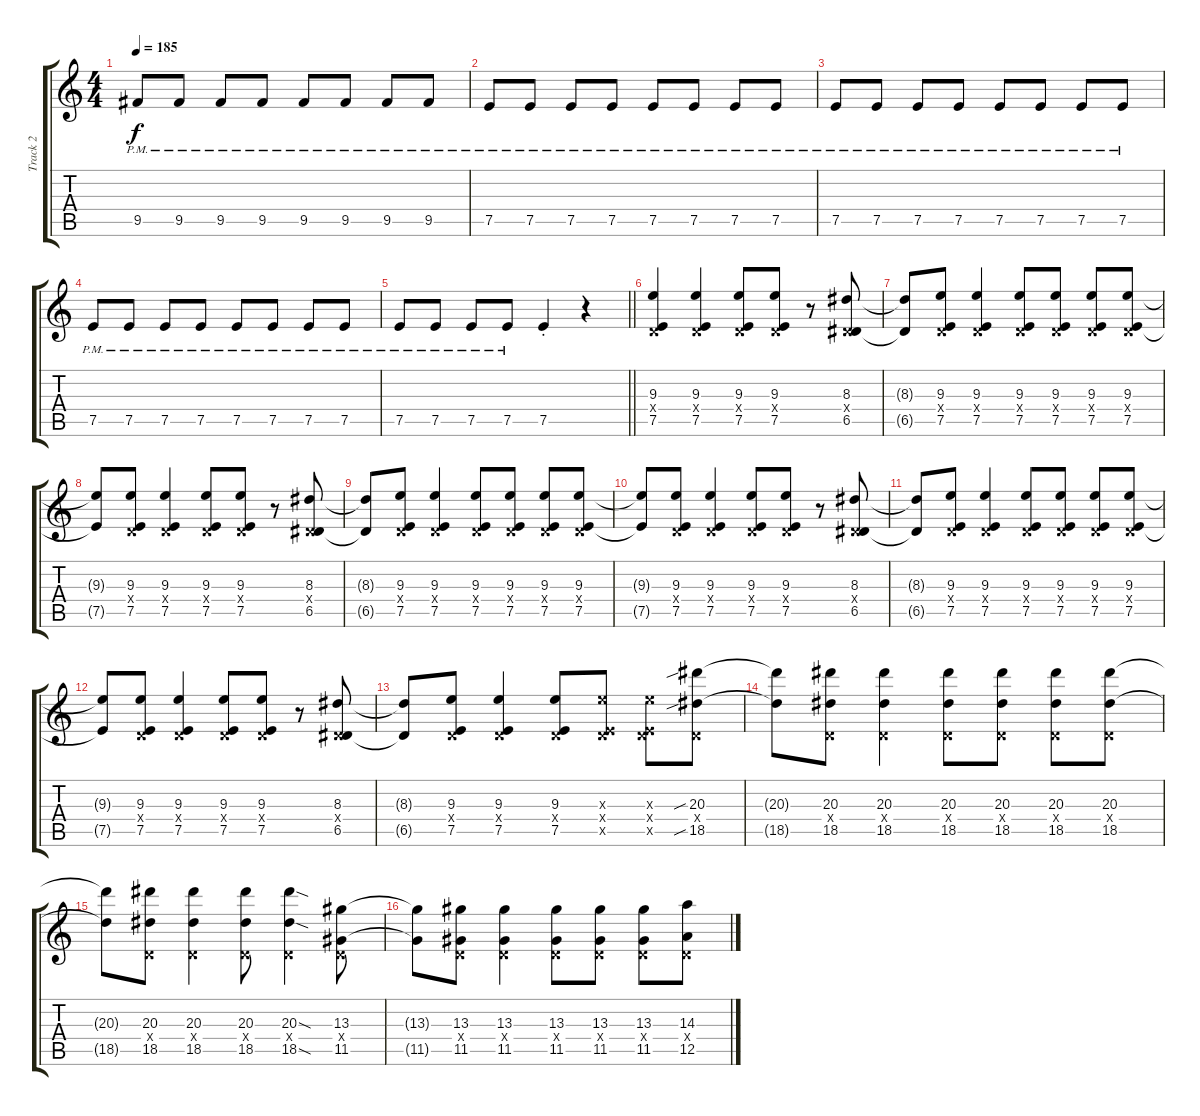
\track ("Track 2" "Track 2") {instrument overdrivenguitar}
\staff {score tabs}
\tuning (E4 B3 G3 D3 A2 E2) {hide}
\ts (4 4)
\tempo 185
\clef g2
\ks c
9.5{pm}.8{dy f} 9.5{pm}.8 9.5{pm}.8 9.5{pm}.8 9.5{pm}.8 9.5{pm}.8 9.5{pm}.8 9.5{pm}.8 |
7.5{pm}.8 7.5{pm}.8 7.5{pm}.8 7.5{pm}.8 7.5{pm}.8 7.5{pm}.8 7.5{pm}.8 7.5{pm}.8 |
7.5{pm}.8 7.5{pm}.8 7.5{pm}.8 7.5{pm}.8 7.5{pm}.8 7.5{pm}.8 7.5{pm}.8 7.5{pm}.8 |
7.5{pm}.8 7.5{pm}.8 7.5{pm}.8 7.5{pm}.8 7.5{pm}.8 7.5{pm}.8 7.5{pm}.8 7.5{pm}.8 |
\barLineRight lightlight
7.5{pm}.8 7.5{pm}.8 7.5{pm}.8 7.5{pm}.8 7.5{st}.4 r.4 |
(9.3 0.4{x} 7.5).4 (9.3 0.4{x} 7.5).4 (9.3 0.4{x} 7.5).8 (9.3 0.4{x} 7.5).8 r.8 (8.3 0.4{x} 6.5).8 |
(8.3{t} 6.5{t}).8 (9.3 0.4{x} 7.5).8 (9.3 0.4{x} 7.5).4 (9.3 0.4{x} 7.5).8 (9.3 0.4{x} 7.5).8 (9.3 0.4{x} 7.5).8 (9.3 0.4{x} 7.5).8 |
(9.3{t} 7.5{t}).8 (9.3 0.4{x} 7.5).8 (9.3 0.4{x} 7.5).4 (9.3 0.4{x} 7.5).8 (9.3 0.4{x} 7.5).8 r.8 (8.3 0.4{x} 6.5).8 |
(8.3{t} 6.5{t}).8 (9.3 0.4{x} 7.5).8 (9.3 0.4{x} 7.5).4 (9.3 0.4{x} 7.5).8 (9.3 0.4{x} 7.5).8 (9.3 0.4{x} 7.5).8 (9.3 0.4{x} 7.5).8 |
(9.3{t} 7.5{t}).8 (9.3 0.4{x} 7.5).8 (9.3 0.4{x} 7.5).4 (9.3 0.4{x} 7.5).8 (9.3 0.4{x} 7.5).8 r.8 (8.3 0.4{x} 6.5).8 |
(8.3{t} 6.5{t}).8 (9.3 0.4{x} 7.5).8 (9.3 0.4{x} 7.5).4 (9.3 0.4{x} 7.5).8 (9.3 0.4{x} 7.5).8 (9.3 0.4{x} 7.5).8 (9.3 0.4{x} 7.5).8 |
(9.3{t} 7.5{t}).8 (9.3 0.4{x} 7.5).8 (9.3 0.4{x} 7.5).4 (9.3 0.4{x} 7.5).8 (9.3 0.4{x} 7.5).8 r.8 (8.3 0.4{x} 6.5).8 |
(8.3{t} 6.5{t}).8 (9.3 0.4{x} 7.5).8 (9.3 0.4{x} 7.5).4 (9.3 0.4{x} 7.5).8 (9.3{x} 0.4{x} 7.5{x}).8 (9.3{x} 0.4{x} 7.5{x}).8 (20.3{sib} 0.4{x} 18.5{sib}).8 |
(20.3{t} 18.5{t}).8 (20.3 0.4{x} 18.5).8 (20.3 0.4{x} 18.5).4 (20.3 0.4{x} 18.5).8 (20.3 0.4{x} 18.5).8 (20.3 0.4{x} 18.5).8 (20.3 0.4{x} 18.5).8 |
(20.3{t} 18.5{t}).8 (20.3 0.4{x} 18.5).8 (20.3 0.4{x} 18.5).4 (20.3 0.4{x} 18.5).8 (20.3{sod} 0.4{x} 18.5{sod}).4 (13.3 0.4{x} 11.5).8 |
(13.3{t} 11.5{t}).8 (13.3 0.4{x} 11.5).8 (13.3 0.4{x} 11.5).4 (13.3 0.4{x} 11.5).8 (13.3 0.4{x} 11.5).8 (13.3 0.4{x} 11.5).8 (14.3 0.4{x} 12.5).8
